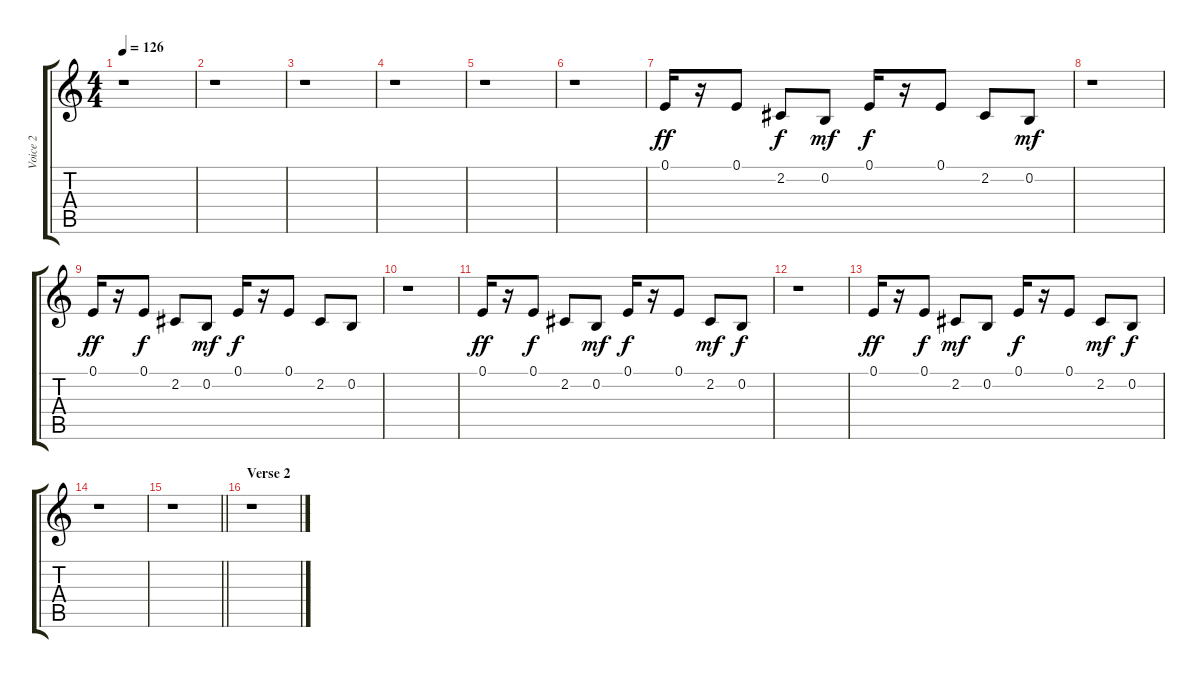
\track ("Voice 2" "Voice 2") {instrument lead2sawtooth}
\staff {score tabs}
\tuning (E4 B3 G3 D3 A2 E2) {hide}
\ts (4 4)
\tempo 126
\clef g2
\ks c
r.1{dy ff} |
r.1 |
r.1 |
r.1 |
r.1 |
r.1 |
0.1.16 r.16 0.1.8 2.2.8{dy f} 0.2.8{dy mf} 0.1.16{dy f} r.16 0.1.8 2.2.8 0.2.8{dy mf} |
r.1 |
0.1.16{dy ff} r.16 0.1.8{dy f} 2.2.8 0.2.8{dy mf} 0.1.16{dy f} r.16 0.1.8 2.2.8 0.2.8 |
r.1 |
0.1.16{dy ff} r.16 0.1.8{dy f} 2.2.8 0.2.8{dy mf} 0.1.16{dy f} r.16 0.1.8 2.2.8{dy mf} 0.2.8{dy f} |
r.1 |
0.1.16{dy ff} r.16 0.1.8{dy f} 2.2.8{dy mf} 0.2.8 0.1.16{dy f} r.16 0.1.8 2.2.8{dy mf} 0.2.8{dy f} |
r.1 |
\barLineRight lightlight
r.1 |
\section ("" "Verse 2")
r.1
